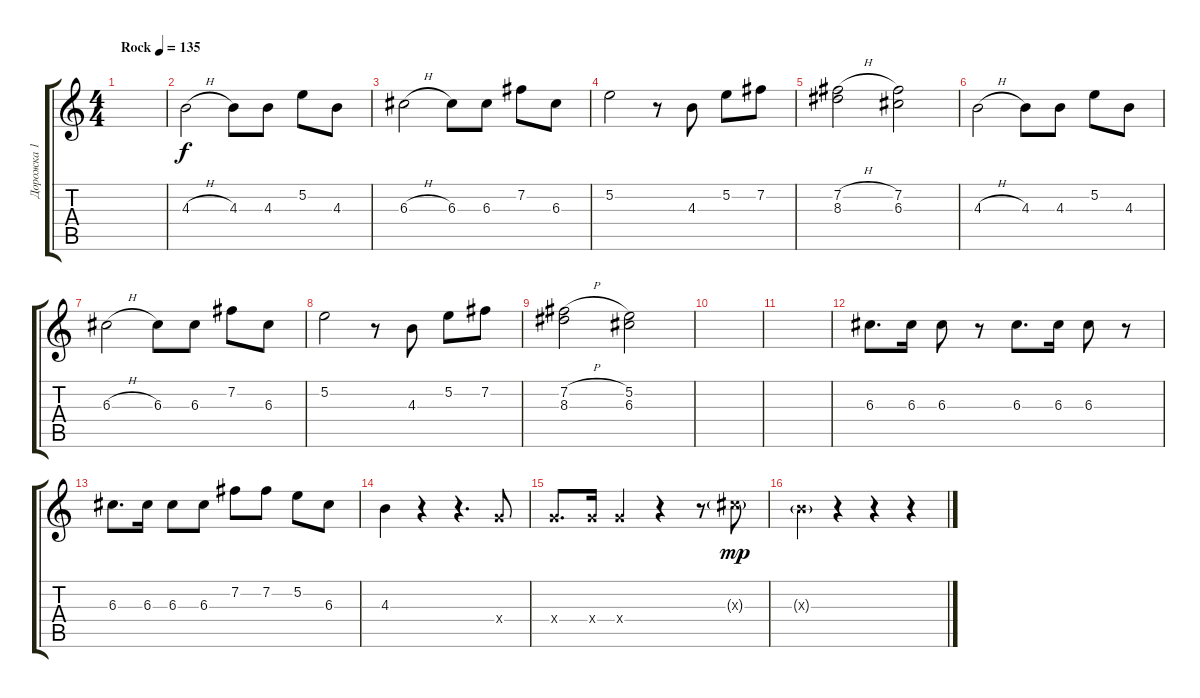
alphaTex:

\track ("Дорожка 1" "Дорожка 1") {instrument electricguitarjazz}
\staff {score tabs}
\tuning (E4 B3 G3 D3 A2 E2) {hide}
\ts (4 4)
\tempo (135 "Rock")
\clef g2
\ks c
|
4.3{h}.2 4.3.8 4.3.8 5.2.8 4.3.8 |
6.3{h}.2 6.3.8 6.3.8 7.2.8 6.3.8 |
5.2.2 r.8 4.3.8 5.2.8 7.2.8 |
(7.2{h} 8.3).2 (7.2 6.3).2 |
4.3{h}.2 4.3.8 4.3.8 5.2.8 4.3.8 |
6.3{h}.2 6.3.8 6.3.8 7.2.8 6.3.8 |
5.2.2 r.8 4.3.8 5.2.8 7.2.8 |
(7.2{h} 8.3).2 (5.2 6.3).2 |
|
|
6.3.8{d} 6.3.16 6.3.8 r.8 6.3.8{d} 6.3.16 6.3.8 r.8 |
6.3.8{d} 6.3.16 6.3.8 6.3.8 7.2.8 7.2.8 5.2.8 6.3.8 |
4.3.4 r.4 r.4{d} 5.4{x}.8 |
5.4{x}.8{d} 5.4{x}.16 5.4{x}.4 r.4 r.8 6.3{g x}.8{dy mp} |
4.3{g x}.4 r.4 r.4 r.4
